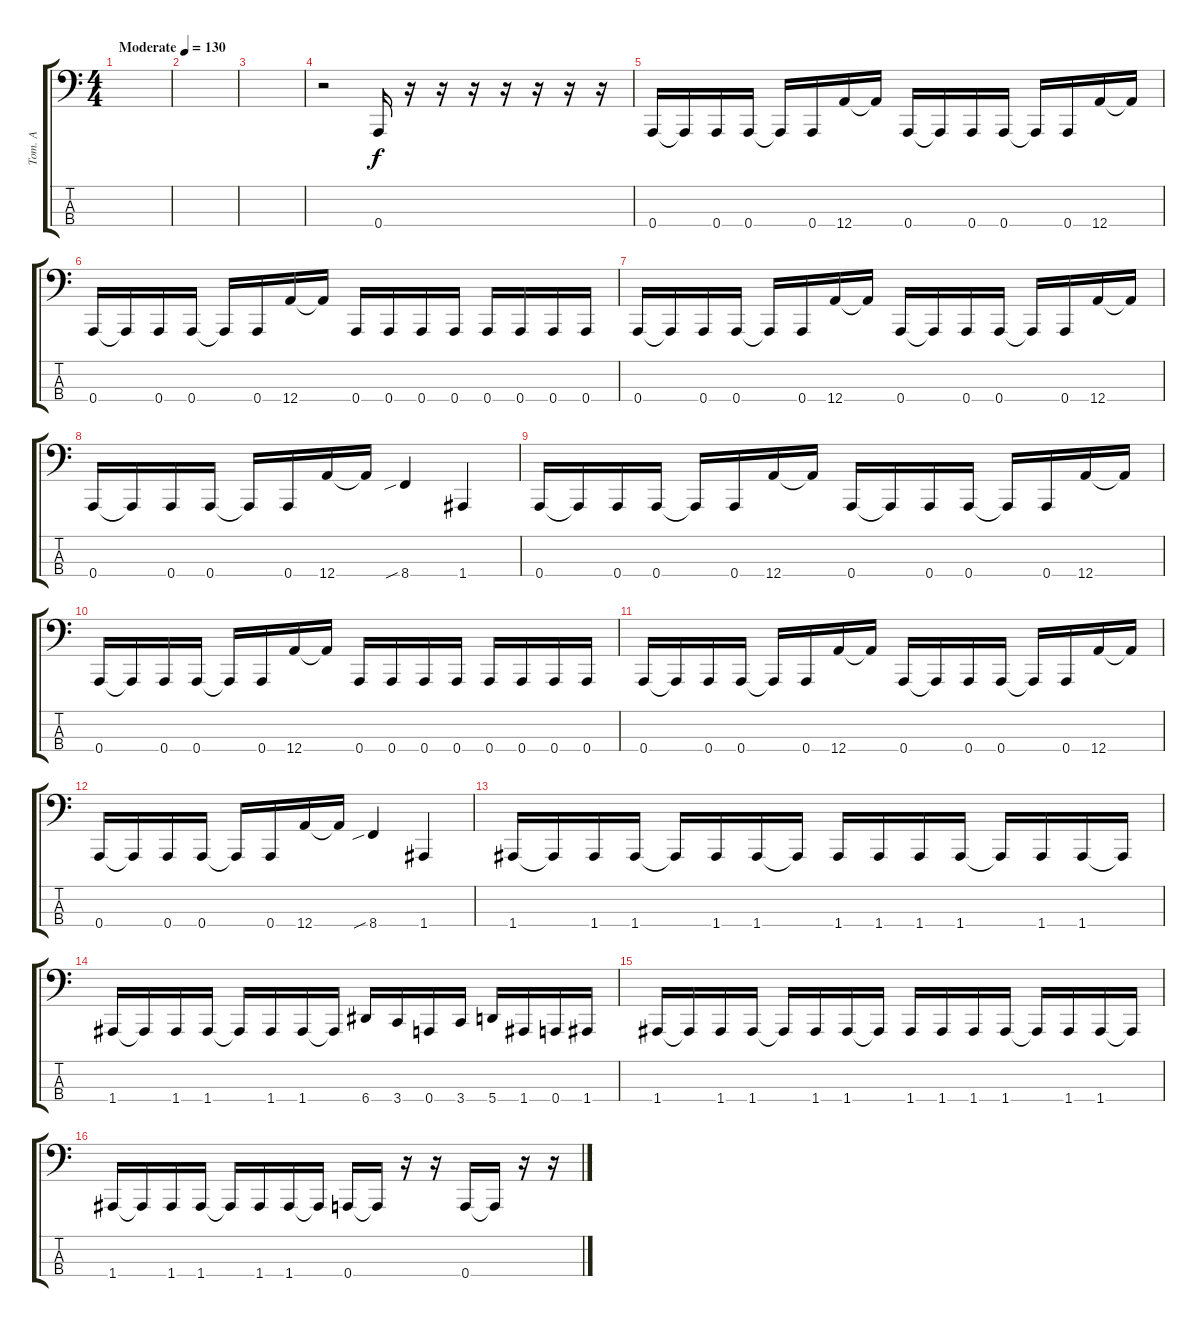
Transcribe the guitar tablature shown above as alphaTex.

\track ("Tom. A" "Tom. A") {instrument electricbasspick}
\staff {score tabs}
\tuning (D2 A1 E1 A0) {hide}
\ts (4 4)
\tempo (130 "Moderate")
\clef f4
\ks c
|
|
|
r.2 0.4.16 r.16 r.16 r.16 r.16 r.16 r.16 r.16 |
0.4.16 0.4{t}.16 0.4.16 0.4.16 0.4{t}.16 0.4.16 12.4.16 12.4{t}.16 0.4.16 0.4{t}.16 0.4.16 0.4.16 0.4{t}.16 0.4.16 12.4.16 12.4{t}.16 |
0.4.16 0.4{t}.16 0.4.16 0.4.16 0.4{t}.16 0.4.16 12.4.16 12.4{t}.16 0.4.16 0.4.16 0.4.16 0.4.16 0.4.16 0.4.16 0.4.16 0.4.16 |
0.4.16 0.4{t}.16 0.4.16 0.4.16 0.4{t}.16 0.4.16 12.4.16 12.4{t}.16 0.4.16 0.4{t}.16 0.4.16 0.4.16 0.4{t}.16 0.4.16 12.4.16 12.4{t}.16 |
0.4.16 0.4{t}.16 0.4.16 0.4.16 0.4{t}.16 0.4.16 12.4.16 12.4{t}.16 8.4{sib}.4 1.4.4 |
0.4.16 0.4{t}.16 0.4.16 0.4.16 0.4{t}.16 0.4.16 12.4.16 12.4{t}.16 0.4.16 0.4{t}.16 0.4.16 0.4.16 0.4{t}.16 0.4.16 12.4.16 12.4{t}.16 |
0.4.16 0.4{t}.16 0.4.16 0.4.16 0.4{t}.16 0.4.16 12.4.16 12.4{t}.16 0.4.16 0.4.16 0.4.16 0.4.16 0.4.16 0.4.16 0.4.16 0.4.16 |
0.4.16 0.4{t}.16 0.4.16 0.4.16 0.4{t}.16 0.4.16 12.4.16 12.4{t}.16 0.4.16 0.4{t}.16 0.4.16 0.4.16 0.4{t}.16 0.4.16 12.4.16 12.4{t}.16 |
0.4.16 0.4{t}.16 0.4.16 0.4.16 0.4{t}.16 0.4.16 12.4.16 12.4{t}.16 8.4{sib}.4 1.4.4 |
1.4.16 1.4{t}.16 1.4.16 1.4.16 1.4{t}.16 1.4.16 1.4.16 1.4{t}.16 1.4.16 1.4.16 1.4.16 1.4.16 1.4{t}.16 1.4.16 1.4.16 1.4{t}.16 |
1.4.16 1.4{t}.16 1.4.16 1.4.16 1.4{t}.16 1.4.16 1.4.16 1.4{t}.16 6.4.16 3.4.16 0.4.16 3.4.16 5.4.16 1.4.16 0.4.16 1.4.16 |
1.4.16 1.4{t}.16 1.4.16 1.4.16 1.4{t}.16 1.4.16 1.4.16 1.4{t}.16 1.4.16 1.4.16 1.4.16 1.4.16 1.4{t}.16 1.4.16 1.4.16 1.4{t}.16 |
1.4.16 1.4{t}.16 1.4.16 1.4.16 1.4{t}.16 1.4.16 1.4.16 1.4{t}.16 0.4.16 0.4{t}.16 r.16 r.16 0.4.16 0.4{t}.16 r.16 r.16
